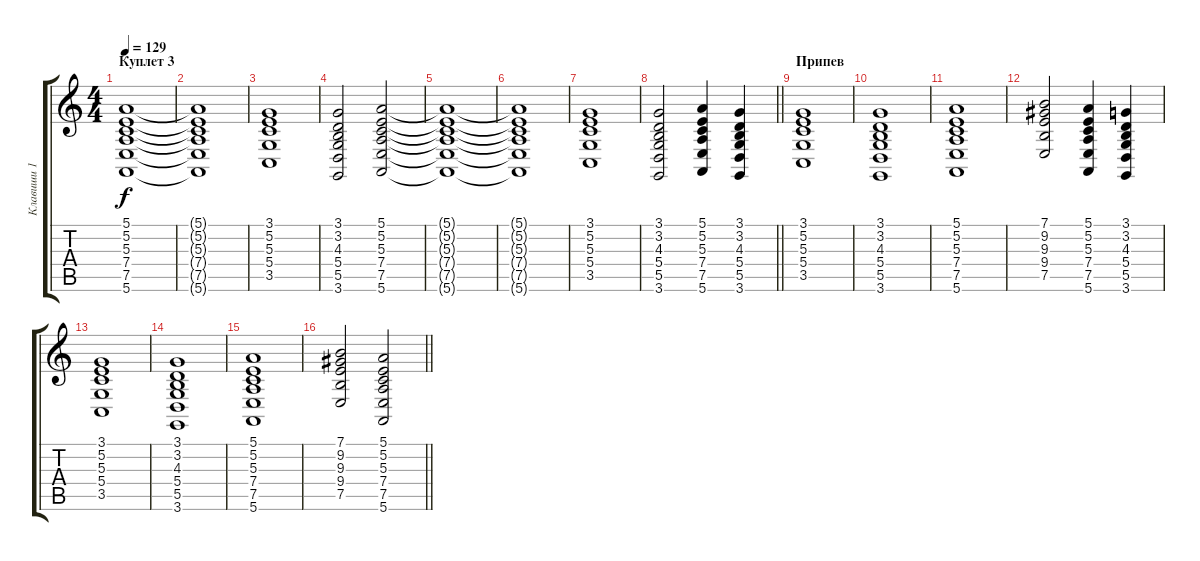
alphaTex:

\track ("Клавиши 1" "Клавиши 1") {instrument churchorgan}
\staff {score tabs}
\tuning (E4 B3 G3 D3 A2 E2) {hide}
\ts (4 4)
\section ("" "Куплет 3")
\tempo 129
\clef g2
\ks c
(5.1{t} 5.2{t} 5.3{t} 7.4{t} 7.5{t} 5.6{t}).1{dy f} |
(5.1{t} 5.2{t} 5.3{t} 7.4{t} 7.5{t} 5.6{t}).1 |
(3.1 5.2 5.3 5.4 3.5).1 |
(3.1 3.2 4.3 5.4 5.5 3.6).2 (5.1 5.2 5.3 7.4 7.5 5.6).2 |
(5.1{t} 5.2{t} 5.3{t} 7.4{t} 7.5{t} 5.6{t}).1 |
(5.1{t} 5.2{t} 5.3{t} 7.4{t} 7.5{t} 5.6{t}).1 |
(3.1 5.2 5.3 5.4 3.5).1 |
\barLineRight lightlight
(3.1 3.2 4.3 5.4 5.5 3.6).2 (5.1 5.2 5.3 7.4 7.5 5.6).4 (3.1 3.2 4.3 5.4 5.5 3.6).4 |
\section ("" "Припев")
(3.1 5.2 5.3 5.4 3.5).1 |
(3.1 3.2 4.3 5.4 5.5 3.6).1 |
(5.1 5.2 5.3 7.4 7.5 5.6).1 |
(7.1 9.2 9.3 9.4 7.5).2 (5.1 5.2 5.3 7.4 7.5 5.6).4 (3.1 3.2 4.3 5.4 5.5 3.6).4 |
(3.1 5.2 5.3 5.4 3.5).1 |
(3.1 3.2 4.3 5.4 5.5 3.6).1 |
(5.1 5.2 5.3 7.4 7.5 5.6).1 |
\barLineRight lightlight
(7.1 9.2 9.3 9.4 7.5).2 (5.1 5.2 5.3 7.4 7.5 5.6).2
